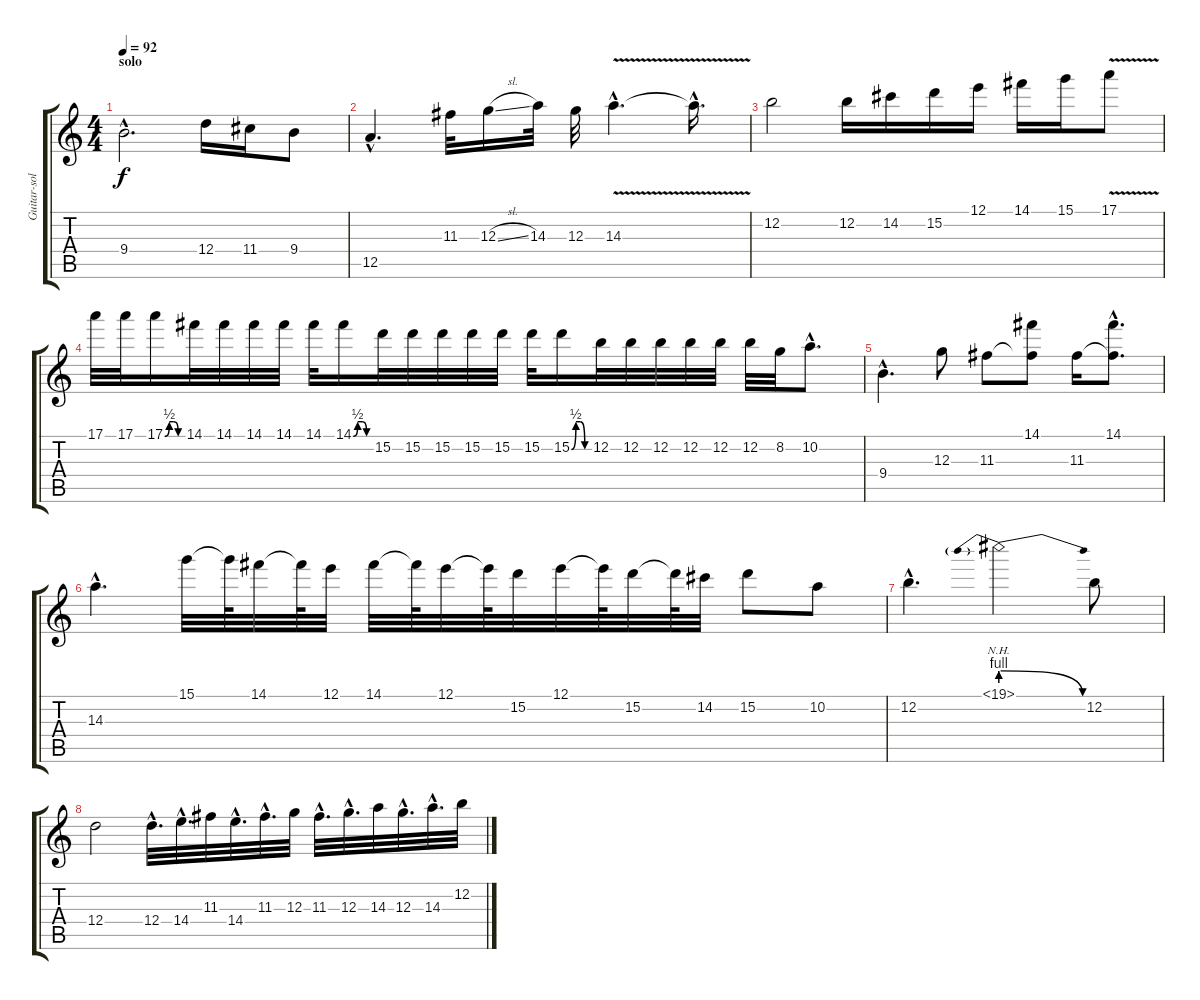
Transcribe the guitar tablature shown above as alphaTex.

\track ("Guitar-solo" "Guitar-sol") {instrument distortionguitar}
\staff {score tabs}
\tuning (E4 B3 G3 D3 A2 E2) {hide}
\ts (4 4)
\section ("" "solo")
\tempo 92
\clef g2
\ks c
9.4{hac}.2{d dy f} 12.4.16 11.4.16 9.4.8 |
12.5{hac}.4{d} 11.3.32 12.3{sl}.16 14.3.32 12.3.32 14.3{v hac}.4{d} 14.3{hac t}.16{d} |
12.2.2 12.2.16 14.2.16 15.2.16 12.1.16 14.1.16 15.1.16 17.1{v}.8 |
17.1.32 17.1.32 17.1{be (custom 0 0 15 2 30 2 45 0 60 0)}.16 14.1.32 14.1.32 14.1.32 14.1.32 14.1.32 14.1{be (custom 0 0 15 2 30 2 45 0 60 0)}.16 15.2.32 15.2.32 15.2.32 15.2.32 15.2.32 15.2.32 15.2{be (custom 0 0 15 2 30 2 45 0 60 0)}.16 12.2.32 12.2.32 12.2.32 12.2.32 12.2.32 12.2.32 8.2.32 10.2{hac}.8{d} |
9.4{hac}.4{d} 12.3.8 11.3.8 (14.1 11.3{t}).8 11.3.16 (14.1{hac} 11.3{hac t}).8{d} |
14.3{hac}.4{d} 15.1.32 15.1{t}.64 14.1.32 14.1{t}.64 12.1.32 14.1.32 14.1{t}.64 12.1.32 12.1{t}.64 15.2.32 12.1.32 12.1{t}.64 15.2.32 15.2{t}.64 14.2.32 15.2.8 10.2.8 |
12.2{hac}.4{d} 19.1{be (prebendrelease 0 4 60 0) nh}.2 12.2.8 |
12.4.2 12.4{hac}.32{d} 14.4{hac}.32{d} 11.3.32 14.4{hac}.32{d} 11.3{hac}.32{d} 12.3.32 11.3{hac}.32{d} 12.3{hac}.32{d} 14.3.32 12.3{hac}.32{d} 14.3{hac}.32{d} 12.2.32
